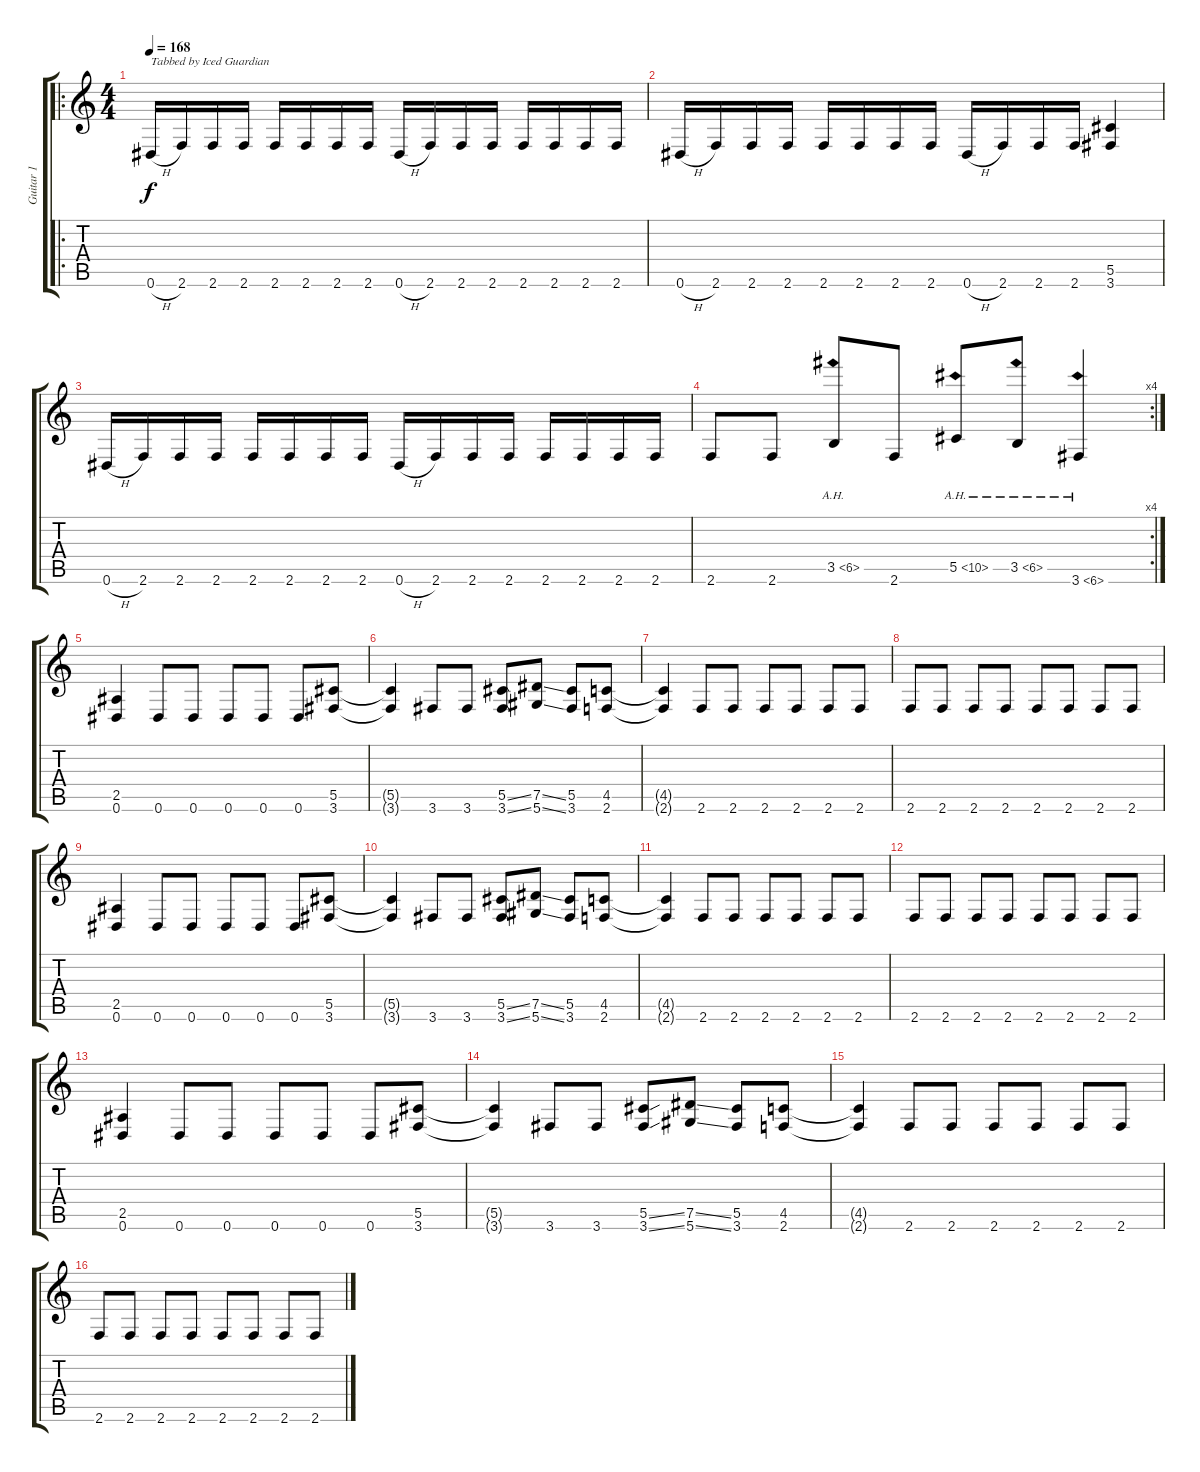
\track ("Guitar 1" "Guitar 1") {instrument distortionguitar}
\staff {score tabs}
\tuning (Eb4 Bb3 Gb3 Db3 Ab2 Eb2) {hide}
\ro
\ts (4 4)
\tempo 168
\clef g2
\ks c
0.6{h}.16{txt "Tabbed by Iced Guardian" dy f instrument distortionguitar} 2.6.16 2.6.16 2.6.16 2.6.16 2.6.16 2.6.16 2.6.16 0.6{h}.16 2.6.16 2.6.16 2.6.16 2.6.16 2.6.16 2.6.16 2.6.16 |
0.6{h}.16 2.6.16 2.6.16 2.6.16 2.6.16 2.6.16 2.6.16 2.6.16 0.6{h}.16 2.6.16 2.6.16 2.6.16 (5.5 3.6).4 |
0.6{h}.16 2.6.16 2.6.16 2.6.16 2.6.16 2.6.16 2.6.16 2.6.16 0.6{h}.16 2.6.16 2.6.16 2.6.16 2.6.16 2.6.16 2.6.16 2.6.16 |
\rc 4
2.6.8 2.6.8 3.5{ah 3}.8 2.6.8 5.5{ah 5}.8 3.5{ah 3}.8 3.6{ah 3}.4 |
(2.5 0.6).4 0.6.8 0.6.8 0.6.8 0.6.8 0.6.8 (5.5 3.6).8 |
(5.5{t} 3.6{t}).4 3.6.8 3.6.8 (5.5{ss} 3.6{ss}).8 (7.5{ss} 5.6{ss}).8 (5.5 3.6).8 (4.5 2.6).8 |
(4.5{t} 2.6{t}).4 2.6.8 2.6.8 2.6.8 2.6.8 2.6.8 2.6.8 |
2.6.8 2.6.8 2.6.8 2.6.8 2.6.8 2.6.8 2.6.8 2.6.8 |
(2.5 0.6).4 0.6.8 0.6.8 0.6.8 0.6.8 0.6.8 (5.5 3.6).8 |
(5.5{t} 3.6{t}).4 3.6.8 3.6.8 (5.5{ss} 3.6{ss}).8 (7.5{ss} 5.6{ss}).8 (5.5 3.6).8 (4.5 2.6).8 |
(4.5{t} 2.6{t}).4 2.6.8 2.6.8 2.6.8 2.6.8 2.6.8 2.6.8 |
2.6.8 2.6.8 2.6.8 2.6.8 2.6.8 2.6.8 2.6.8 2.6.8 |
(2.5 0.6).4 0.6.8 0.6.8 0.6.8 0.6.8 0.6.8 (5.5 3.6).8 |
(5.5{t} 3.6{t}).4 3.6.8 3.6.8 (5.5{ss} 3.6{ss}).8 (7.5{ss} 5.6{ss}).8 (5.5 3.6).8 (4.5 2.6).8 |
(4.5{t} 2.6{t}).4 2.6.8 2.6.8 2.6.8 2.6.8 2.6.8 2.6.8 |
2.6.8 2.6.8 2.6.8 2.6.8 2.6.8 2.6.8 2.6.8 2.6.8
